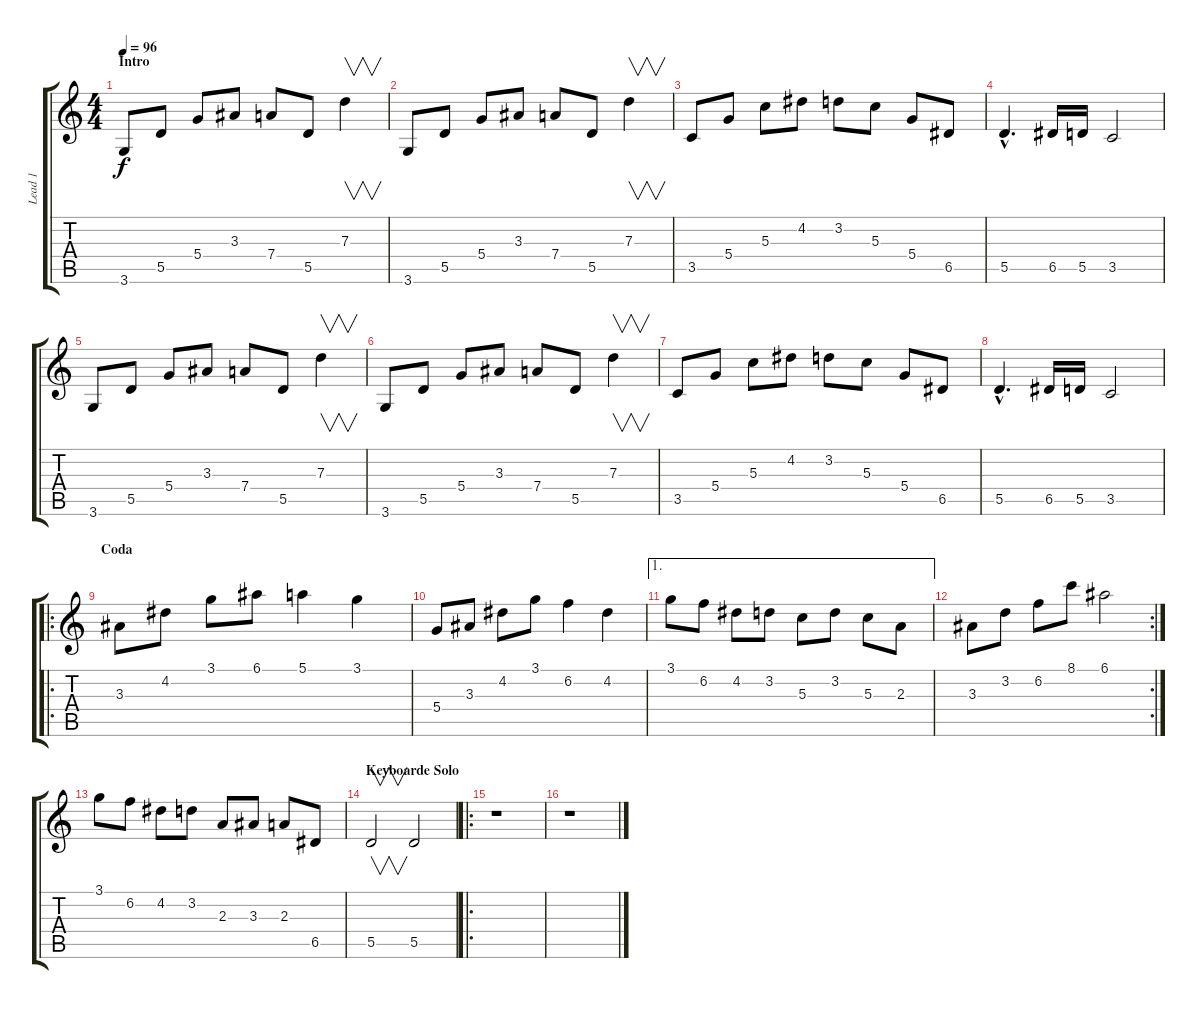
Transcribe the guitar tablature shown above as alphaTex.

\track ("Lead 1" "Lead 1") {instrument distortionguitar}
\staff {score tabs}
\tuning (E4 B3 G3 D3 A2 E2) {hide}
\ts (4 4)
\section ("" "Intro")
\tempo 96
\clef g2
\ks c
3.6.8{dy f instrument distortionguitar} 5.5.8 5.4.8 3.3.8 7.4.8 5.5.8 7.3.4{v} |
3.6.8 5.5.8 5.4.8 3.3.8 7.4.8 5.5.8 7.3.4{v} |
3.5.8 5.4.8 5.3.8 4.2.8 3.2.8 5.3.8 5.4.8 6.5.8 |
5.5{hac}.4{d} 6.5.16 5.5.16 3.5.2 |
3.6.8 5.5.8 5.4.8 3.3.8 7.4.8 5.5.8 7.3.4{v} |
3.6.8 5.5.8 5.4.8 3.3.8 7.4.8 5.5.8 7.3.4{v} |
3.5.8 5.4.8 5.3.8 4.2.8 3.2.8 5.3.8 5.4.8 6.5.8 |
5.5{hac}.4{d} 6.5.16 5.5.16 3.5.2 |
\ro
\section ("" "Coda")
3.3.8 4.2.8 3.1.8 6.1.8 5.1.4 3.1.4 |
5.4.8 3.3.8 4.2.8 3.1.8 6.2.4 4.2.4 |
\ae 1
3.1.8 6.2.8 4.2.8 3.2.8 5.3.8 3.2.8 5.3.8 2.3.8 |
\rc 2
3.3.8 3.2.8 6.2.8 8.1.8 6.1.2 |
3.1.8 6.2.8 4.2.8 3.2.8 2.3.8 3.3.8 2.3.8 6.5.8 |
\section ("" "Keyboarde Solo")
5.5.2{v} 5.5.2 |
\ro
r.1 |
r.1
